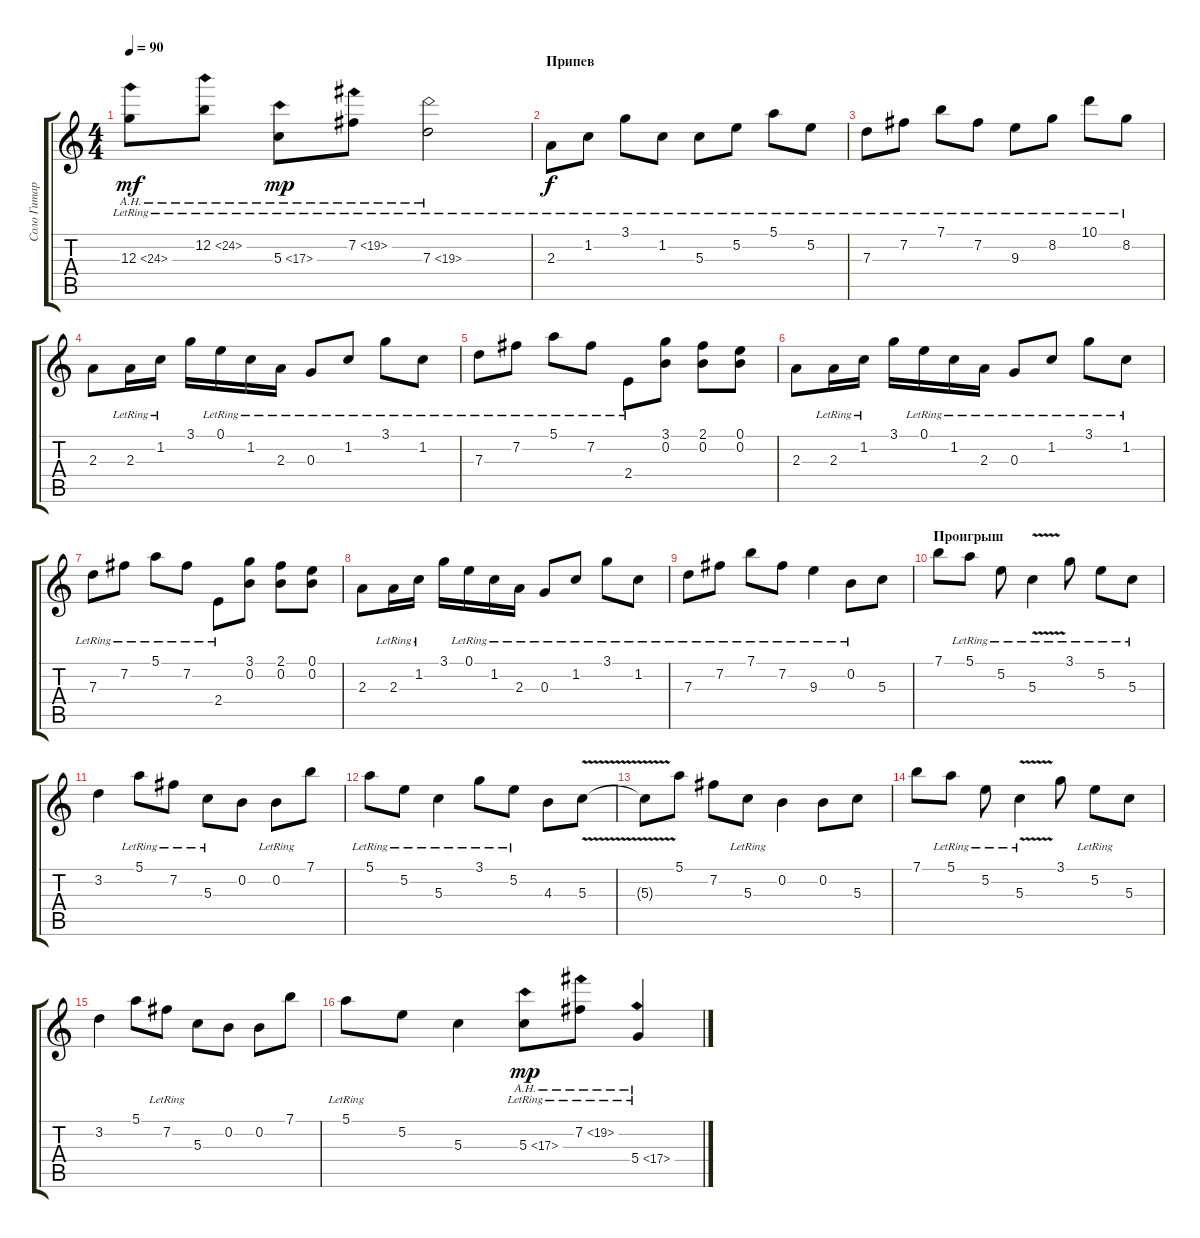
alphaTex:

\track ("Соло Гитара" "Соло Гитар") {instrument electricguitarclean}
\staff {score tabs}
\tuning (E4 B3 G3 D3 A2 E2) {hide}
\ts (4 4)
\tempo 90
\clef g2
\ks c
12.3{ah 12 lr}.8{dy mf} 12.2{ah 12 lr}.8 5.3{ah 12 lr}.8{dy mp} 7.2{ah 12 lr}.8 7.3{ah 12 lr}.2 |
\section ("" "Припев")
2.3{lr}.8{dy f} 1.2{lr}.8 3.1{lr}.8 1.2{lr}.8 5.3{lr}.8 5.2{lr}.8 5.1{lr}.8 5.2{lr}.8 |
7.3{lr}.8 7.2{lr}.8 7.1{lr}.8 7.2{lr}.8 9.3{lr}.8 8.2{lr}.8 10.1{lr}.8 8.2{lr}.8 |
2.3.8 2.3{lr}.16 1.2{lr}.16 3.1.16 0.1{lr}.16 1.2{lr}.16 2.3{lr}.16 0.3{lr}.8 1.2{lr}.8 3.1{lr}.8 1.2{lr}.8 |
7.3{lr}.8 7.2{lr}.8 5.1{lr}.8 7.2{lr}.8 2.4{lr}.8 (3.1 0.2).8 (2.1 0.2).8 (0.1 0.2).8 |
2.3.8 2.3{lr}.16 1.2{lr}.16 3.1.16 0.1{lr}.16 1.2{lr}.16 2.3{lr}.16 0.3{lr}.8 1.2{lr}.8 3.1{lr}.8 1.2{lr}.8 |
7.3{lr}.8 7.2{lr}.8 5.1{lr}.8 7.2{lr}.8 2.4{lr}.8 (3.1 0.2).8 (2.1 0.2).8 (0.1 0.2).8 |
2.3.8 2.3{lr}.16 1.2{lr}.16 3.1.16 0.1{lr}.16 1.2{lr}.16 2.3{lr}.16 0.3{lr}.8 1.2{lr}.8 3.1{lr}.8 1.2{lr}.8 |
7.3{lr}.8 7.2{lr}.8 7.1{lr}.8 7.2{lr}.8 9.3{lr}.4 0.2{lr}.8 5.3.8 |
\section ("" "Проигрыш")
7.1.8 5.1{lr}.8 5.2{lr}.8 5.3{v lr}.4 3.1{lr}.8 5.2{lr}.8 5.3{lr}.8 |
3.2.4 5.1{lr}.8 7.2{lr}.8 5.3{lr}.8 0.2.8 0.2{lr}.8 7.1.8 |
5.1{lr}.8 5.2{lr}.8 5.3{lr}.4 3.1{lr}.8 5.2{lr}.8 4.3.8 5.3{v}.8 |
5.3{t}.8 5.1.8 7.2.8 5.3{lr}.8 0.2.4 0.2.8 5.3.8 |
7.1.8 5.1{lr}.8 5.2{lr}.8 5.3{v lr}.4 3.1.8 5.2{lr}.8 5.3.8 |
3.2.4 5.1.8 7.2{lr}.8 5.3.8 0.2.8 0.2.8 7.1.8 |
5.1{lr}.8 5.2.8 5.3.4 5.3{ah 12 lr}.8{dy mp} 7.2{ah 12 lr}.8 5.4{ah 12 lr}.4
